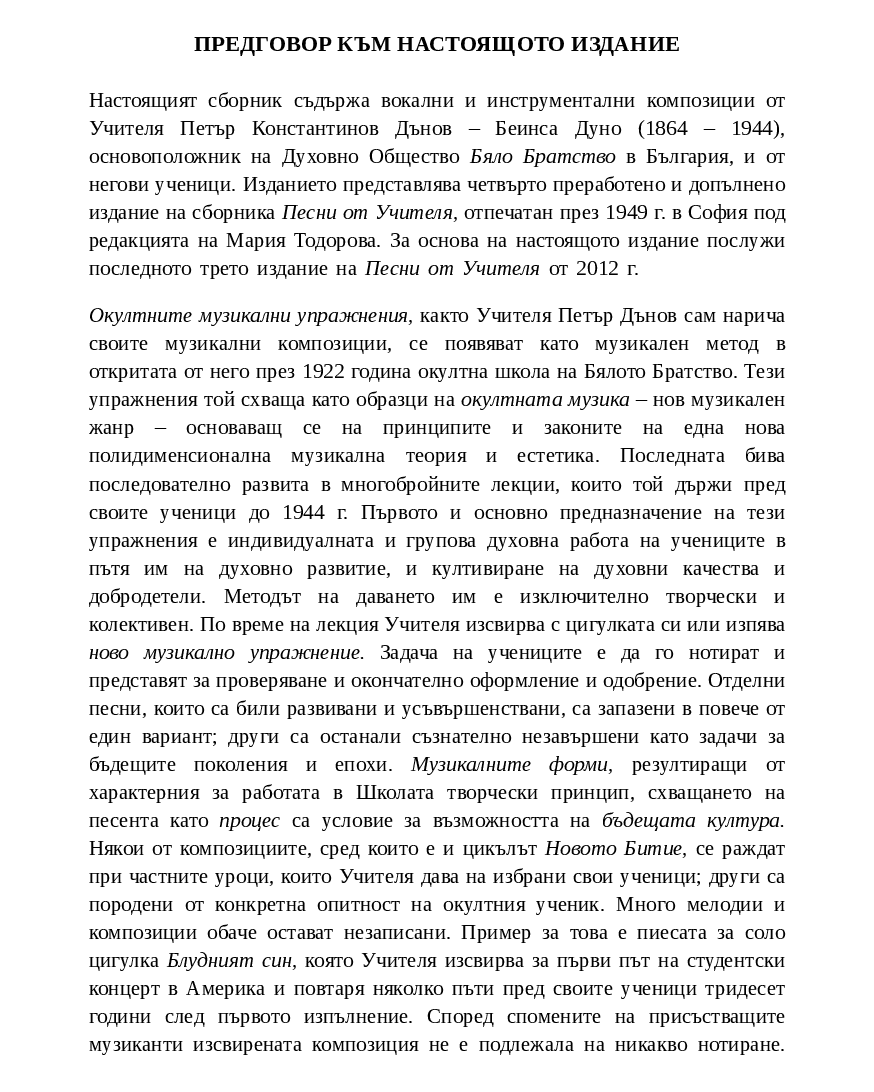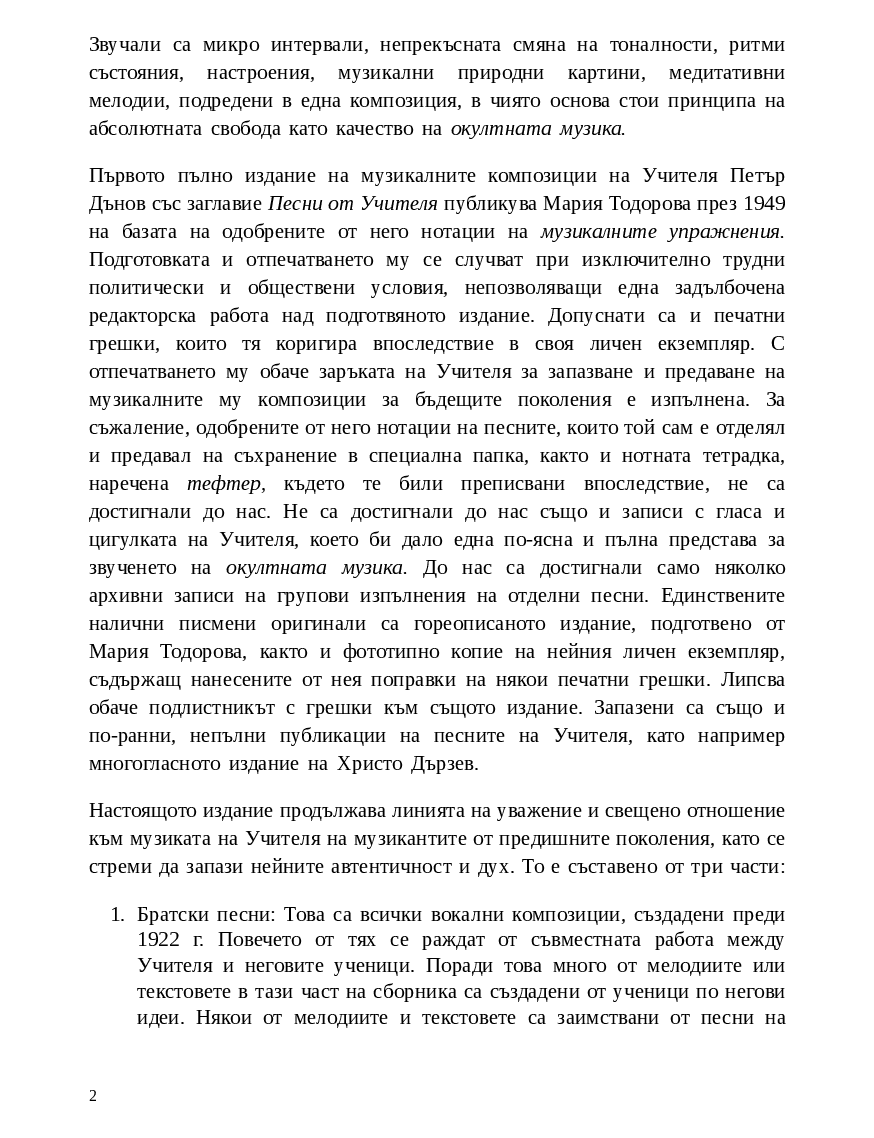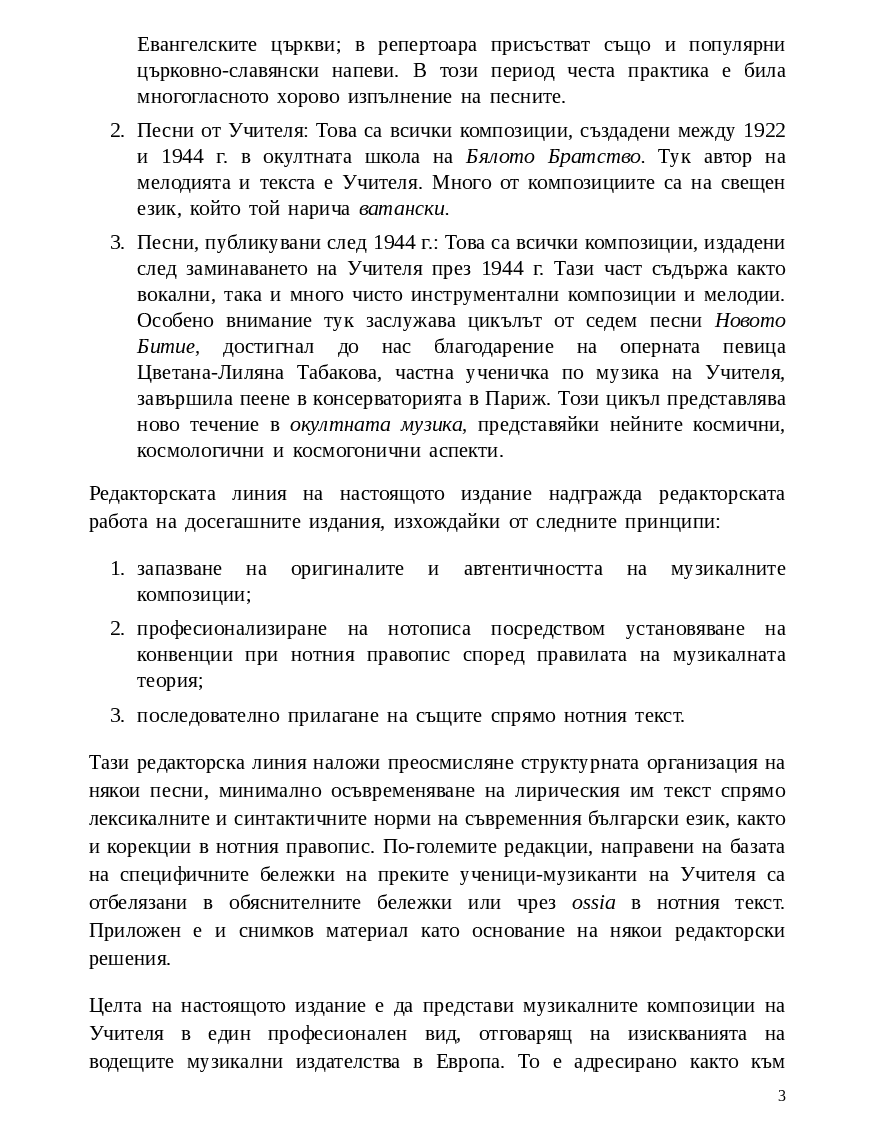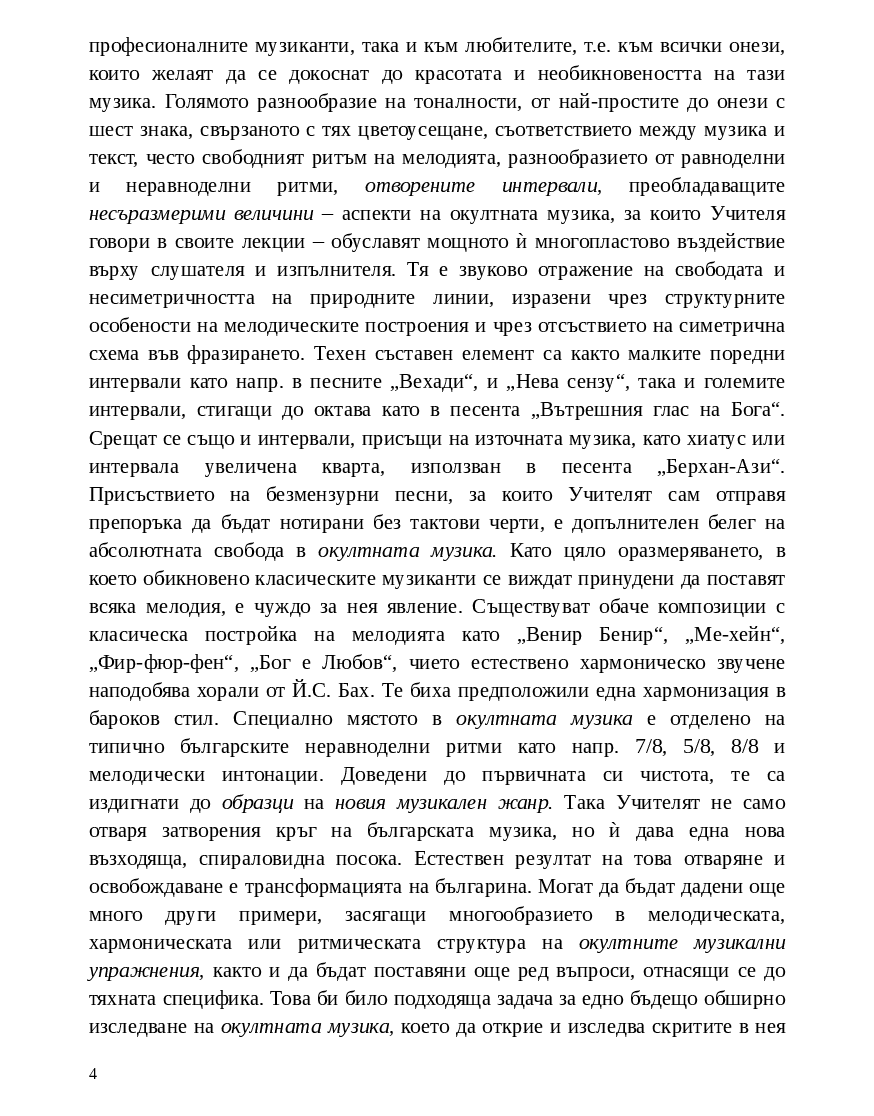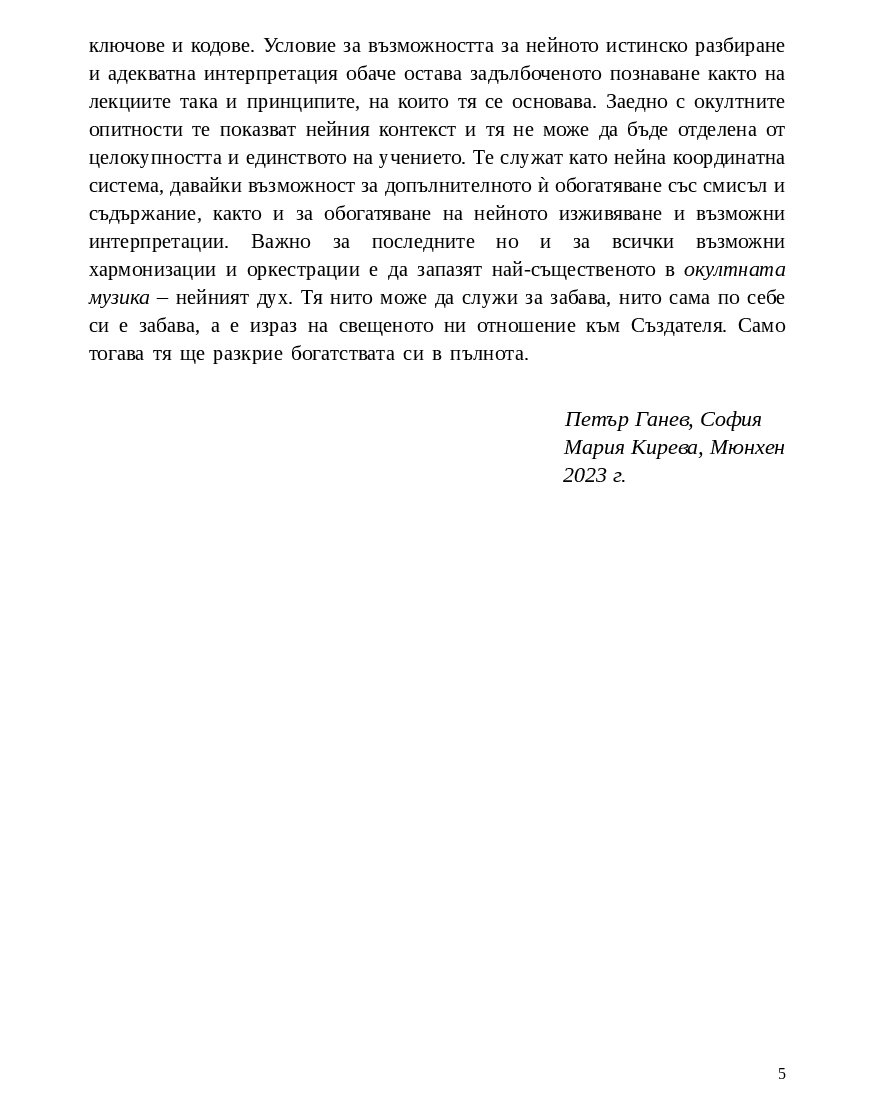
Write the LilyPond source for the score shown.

\version "2.24.2"

% include paper part and global functions
\include "include/globals.ily"

\bookpart {
  \paper {
    print-all-headers = ##f
    print-page-number = ##t
    print-first-page-number = ##f

    % put page numbers on the bottom
    oddHeaderMarkup = \markup ""
    evenHeaderMarkup = \markup ""
    oddFooterMarkup = \markup
    \fill-line {
      ""
      \if \should-print-page-number \fromproperty #'page:page-number-string
    }
    evenFooterMarkup = \markup
    \fill-line {
      \if \should-print-page-number \fromproperty #'page:page-number-string
      ""
    }

    left-margin = 1.5\cm
    right-margin = 1.5\cm
    top-margin = 1.6\cm
    bottom-margin = 1.2\cm
    ragged-bottom = ##t % do not spread the staves to fill the whole vertical space


  }

  \tocItem \markup "Предговор към настоящото издание"
  \markup \fontsize  #+3.0 { \fill-line \bold {"ПРЕДГОВОР КЪМ НАСТОЯЩОТО ИЗДАНИЕ"} }

  \markup \fontsize #+2.5 {
    \vspace #1.5 \override #'(baseline-skip . 2.7)
    \justify {
      Настоящият сборник съдържа вокални и инструментални композиции от Учителя Петър Константинов Дънов – 
      Беинса Дуно (1864 – 1944), основоположник на Духовно Общество \italic {Бяло Братство} в България, и от негови 
      ученици. Изданието представлява четвърто преработено и допълнено издание на сборника \italic {Песни от Учителя,} 
      отпечатан през 1949 г. в София под редакцията на Мария Тодорова. За основа на настоящото издание послужи
      последното трето издание на \italic {Песни от Учителя} от 2012 г.
    }
  }
  \markup \fontsize #+2.5 {
    \vspace #1.2 \override #'(baseline-skip . 2.7)
    \justify {
      \italic {Окултните} \italic {музикални} \italic {упражнения,} както Учителя Петър Дънов сам нарича своите музикални композиции, се появяват
      като музикален метод в откритата от него през 1922 година окултна школа на Бялото Братство. Тези упражнения 
      той схваща като образци на \italic {окултната} \italic {музика} – нов музикален жанр – основаващ се на принципите и законите на 
      една нова полидименсионална  музикална теория и естетика. Последната бива последователно развита в многобройните
      лекции, които той държи пред своите ученици до 1944 г. Първото и основно предназначение на тези упражнения е 
      индивидуалната и групова духовна работа на учениците в пътя им на духовно развитие, и култивиране на духовни
      качества и добродетели. Методът на даването им е изключително творчески и колективен. По време на лекция Учителя
      изсвирва с цигулката си или изпява \italic {ново} \italic {музикално} \italic {упражнение.} Задача на учениците е да го нотират и представят 
      за проверяване и окончателно оформление и одобрение. Отделни песни, които са били развивани и усъвършенствани,
      са запазени в повече от един вариант; други са останали съзнателно незавършени като задачи за бъдещите поколения
      и епохи. \italic {Музикалните} \italic {форми,} резултиращи от характерния за работата в Школата творчески принцип, схващането на 
      песента като \italic {процес} са условие за възможността на \italic {бъдещата} \italic {култура.} Някои от композициите, сред които е и 
      цикълът \italic {Новото} \italic {Битие,} се раждат при частните уроци, които Учителя дава на избрани свои ученици; други са 
      породени от конкретна опитност на окултния ученик. Много мелодии и композиции обаче остават незаписани. Пример
      за това е пиесата за соло цигулка \italic {Блудният} \italic {син,} която Учителя изсвирва за първи път на студентски концерт в 
      Америка и повтаря няколко пъти пред своите ученици тридесет години след първото изпълнение. Според спомените на 
      присъстващите \justify-line {музиканти изсвирената композиция не е подлежала на никакво нотиране.} 
    }
  }
  
  \markup \fontsize #+2.5 {
    \vspace #0 \override #'(baseline-skip . 2.7)
    \justify {
      Звучали са микро интервали, непрекъсната смяна на тоналности, ритми състояния, настроения, музикални природни картини, 
      медитативни мелодии, подредени в една композиция, в чиято основа стои принципа на абсолютната свобода като качество на 
      \italic{окултната} \italic {музика.}  
    }
  }

  \markup \fontsize #+2.5 {
    \vspace #1.2 \override #'(baseline-skip . 2.7)
    \justify {
      Първото пълно издание на музикалните композиции на Учителя Петър Дънов със заглавие \italic {Песни} \italic {от} \italic {Учителя} публикува 
      Мария Тодорова през 1949 на базата на одобрените от него нотации на \italic {музикалните} \italic {упражнения.} Подготовката и 
      отпечатването му се случват при изключително трудни политически и обществени условия, непозволяващи една 
      задълбочена редакторска работа над подготвяното издание. Допуснати са и печатни грешки, които тя коригира 
      впоследствие в своя личен екземпляр. С отпечатването му обаче заръката на Учителя за запазване и предаване на 
      музикалните му композиции за бъдещите поколения е изпълнена. За съжаление, одобрените от него нотации на 
      песните, които той сам е отделял и предавал на съхранение в специална папка, както и нотната тетрадка, 
      наречена \italic {тефтер,} където те били преписвани впоследствие, не са достигнали до нас. Не са достигнали до нас също
      и записи с гласа и цигулката на Учителя, което би дало една по-ясна и пълна представа за звученето на \italic {окултната}
      \italic {музика.} До нас са достигнали само няколко архивни записи на групови изпълнения на отделни песни. Единствените 
      налични писмени оригинали са гореописаното издание, подготвено от Мария Тодорова, както и фототипно копие на 
      нейния личен екземпляр, съдържащ нанесените от нея поправки на някои печатни грешки. Липсва обаче подлистникът
      с грешки към същото издание. Запазени са също и по-ранни, непълни публикации на песните на Учителя, като 
      например многогласното издание на Христо Дързев.    
    }
  }

  \markup \fontsize #+2.5 {
    \vspace #1.2 \override #'(baseline-skip . 2.7)
    \justify {
      Настоящото издание продължава линията на уважение и свещено отношение към музиката на Учителя на музикантите от 
      предишните поколения, като се стреми да запази нейните автентичност и дух. То е съставено от три части:    
    }
  }

  \markup \override #'(line-width . 62.5) \fontsize  #+2.5 {
    \vspace #1.2 \override #'(baseline-skip . 2.5) \column {
      "    1."
    }
    \hspace #0.5
    \override #'(baseline-skip . 2.5) \column {
      \justify {
        Братски песни: Това са всички вокални композиции, създадени преди 1922 г. Повечето от тях се 
        раждат от съвместната работа между Учителя и неговите ученици. Поради това много от мелодиите или текстовете в
        тази част на сборника са създадени от ученици по негови \justify-line {идеи. Някои от мелодиите и текстовете са заимствани 
        от песни на}
      }
    }
  }

  \markup \override #'(line-width . 62.5) \fontsize  #+2.5 {
    \override #'(baseline-skip . 2.5) \column {
      "       "
    }
    \hspace #0.5
    \override #'(baseline-skip . 2.5) \column {
      \justify {
        Евангелските църкви; в репертоара присъстват също и популярни църковно-славянски напеви. В този 
        период честа практика е била многогласното хорово изпълнение на песните.
      }
    }
  }

  \markup \override #'(line-width . 62.5) \fontsize  #+2.5 {
    \vspace #0.8 \override #'(baseline-skip . 2.5) \column {
      "    2."
    }
    \hspace #0.5
    \override #'(baseline-skip . 2.5) \column {
      \justify {
        Песни от Учителя: Това са всички композиции, създадени между 1922 и 1944 г. в окултната школа на \italic {Бялото}
        \italic {Братство.} Тук автор на мелодията и текста е Учителя. Много от композициите са на свещен език, който той 
        нарича \italic {ватански.}      
      }
    }
  }

  \markup \override #'(line-width . 62.5) \fontsize  #+2.5 {
    \vspace #0.8 \override #'(baseline-skip . 2.5) \column {
      "    3."
    }
    \hspace #0.5
    \override #'(baseline-skip . 2.5) \column {
      \justify {
        Песни, публикувани след 1944 г.: Това са всички композиции, издадени след заминаването на Учителя през 1944 г. 
        Тази част съдържа както вокални, така и много чисто инструментални композиции и мелодии. Особено внимание тук 
        заслужава цикълът от седем песни \italic {Новото} \italic{Битие,} достигнал до нас благодарение на оперната певица Цветана-Лиляна
        Табакова, частна ученичка по музика на Учителя, завършила пеене в консерваторията в Париж. Този цикъл 
        представлява ново течение в \italic {окултната} \italic {музика,} представяйки нейните космични, космологични и космогонични 
        аспекти.      
      }
    }
  }

  \markup \fontsize #+2.5 {
    \vspace #1.2 \override #'(baseline-skip . 2.7)
    \justify {
      Редакторската линия на настоящото издание надгражда редакторската работа на досегашните издания, изхождайки 
      от следните принципи:    
    }
  }

  \markup \override #'(line-width . 62.5) \fontsize  #+2.5 {
    \vspace #1.2 \override #'(baseline-skip . 2.5) \column {
      "    1."
    }
    \hspace #0.5
    \override #'(baseline-skip . 2.5) \column {
      \justify {
        запазване на оригиналите и автентичността на музикалните композиции;
      }
    }
  }

  \markup \override #'(line-width . 62.5) \fontsize  #+2.5 {
    \vspace #0.8 \override #'(baseline-skip . 2.5) \column {
      "    2."
    }
    \hspace #0.5
    \override #'(baseline-skip . 2.5) \column {
      \justify {
        професионализиране на нотописа посредством установяване на 
        конвенции при нотния правопис според правилата на музикалната теория;
      }
    }
  }

  \markup \override #'(line-width . 62.5) \fontsize  #+2.5 {
    \vspace #0.8 \override #'(baseline-skip . 2.5) \column {
      "    3."
    }
    \hspace #0.5
    \override #'(baseline-skip . 2.5) \column {
      \justify {
        последователно прилагане на същите спрямо нотния текст.      
      }
    }
  }

  \markup \fontsize #+2.5 {
    \vspace #1.2 \override #'(baseline-skip . 2.7)
    \justify {
      Тази редакторска линия наложи преосмисляне структурната организация на някои песни, минимално 
      осъвременяване на лирическия им текст спрямо лексикалните и синтактичните норми на съвременния
      български език, както и корекции в нотния правопис. По-големите редакции, направени на базата 
      на специфичните бележки на преките ученици-музиканти на Учителя са отбелязани в обяснителните 
      бележки или чрез \italic {ossia} в нотния текст. Приложен е и снимков материал като основание на някои 
      редакторски решения.    
    }
  }

  \markup \fontsize #+2.5 {
    \vspace #1.2 \override #'(baseline-skip . 2.7)
    \justify {
      Целта на настоящото издание е да представи музикалните композиции на Учителя в един професионален
      вид, отговарящ на изискванията на \justify-line {водещите музикални издателства в Европа. То е адресирано както към}
    }
  }

  \markup \fontsize #+2.5 {
    \vspace #1.2 \override #'(baseline-skip . 2.7)
    \justify {
      професионалните музиканти, така и към любителите, т.е. към всички онези, които желаят да се докоснат до
      красотата и необикновеността на тази музика. Голямото разнообразие на тоналности, от най-простите до 
      онези с шест знака, свързаното с тях цветоусещане, съответствието между музика и текст, често свободният
      ритъм на мелодията, разнообразието от равноделни и неравноделни ритми, \italic {отворените} \italic {интервали,} 
      преобладаващите \italic {несъразмерими} \italic {величини} – аспекти на окултната музика, за които Учителя говори в своите 
      лекции – обуславят мощното ѝ многопластово въздействие върху слушателя и изпълнителя. Тя е звуково 
      отражение на свободата и несиметричността на природните линии, изразени чрез структурните особености
      на мелодическите построения и чрез отсъствието на симетрична схема във фразирането. Техен съставен
      елемент са както малките поредни интервали като напр. в песните „Вехади“, и „Нева сензу“, така и големите
      интервали, стигащи до октава като в песента „Вътрешния глас на Бога“. Срещат се също и интервали, присъщи
      на източната музика, като хиатус или интервала увеличена кварта, използван в песента „Берхан-Ази“. 
      Присъствието на безмензурни песни, за които Учителят сам отправя препоръка да бъдат нотирани без тактови
      черти, е допълнителен белег на абсолютната свобода в \italic {окултната} \italic {музика.} Като цяло оразмеряването, в което
      обикновено класическите музиканти се виждат принудени да поставят всяка мелодия, е чуждо за нея явление.
      Съществуват обаче композиции с класическа постройка на мелодията като „Венир Бенир“, „Ме-хейн“, 
      „Фир-фюр-фен“, „Бог е Любов“, чието естествено хармоническо звучене наподобява хорали от Й.С. Бах.
       Те биха предположили една хармонизация в бароков стил. Специално мястото в \italic {окултната} \italic {музика} е отделено
       на типично българските неравноделни ритми като напр. 7/8, 5/8, 8/8 и мелодически интонации. Доведени до
       първичната си чистота, те са издигнати до \italic {образци} на \italic {новия} \italic {музикален} \italic {жанр.} Така Учителят не само отваря
       затворения кръг на българската музика, но ѝ дава една нова възходяща, спираловидна посока. Естествен 
       резултат на това отваряне и освобождаване е трансформацията на българина. Могат да бъдат дадени още 
       много други примери, засягащи многообразието в мелодическата, хармоническата или ритмическата структура
       на \italic {окултните} \italic {музикални} \italic {упражнения,} както и да бъдат поставяни още ред въпроси, отнасящи се до тяхната 
       специфика. Това би било подходяща задача за едно бъдещо обширно изследване на \italic {окултната} \italic {музика,} което 
       да открие и изследва скритите в нея 
    }
  }

  \markup \fontsize #+2.5 {
    \vspace #1.2 \override #'(baseline-skip . 2.7)
    \justify {
       ключове и кодове. Условие за възможността за нейното истинско разбиране и адекватна интерпретация обаче 
       остава задълбоченото 
       познаване както на лекциите така и принципите, на които тя се основава. Заедно с окултните опитности
       те показват нейния контекст и тя не може да бъде отделена от целокупността и единството на учението.
       Те служат като нейна координатна система, давайки възможност за допълнителното ѝ обогатяване със 
       смисъл и съдържание, както и за обогатяване на нейното изживяване и възможни интерпретации. Важно
       за последните но и за всички възможни хармонизации и оркестрации е да запазят най-същественото в 
       \italic {окултната} \italic {музика} – нейният дух. Тя нито може да служи за забава, нито сама по себе си е забава, а е израз на свещеното ни отношение към Създателя. 
       Само тогава тя ще разкрие богатствата си в пълнота.      
    }
  }

  \markup \fontsize #+3 \raise #0 \override #'(baseline-skip . 2.7) {
    \column {
      \line {"  "}
      \line {"  "}
      \fill-line { "" ""  \italic {"Петър Ганев, София    "} }
      \fill-line { "" ""  \italic {"Мария Кирева, Мюнхен"} }
      \fill-line { "" ""  \italic {"2023 г.                            "} }
    }
  }
 

} % bookpart



% Più mosso
% „Weiße Bruderschaft“
